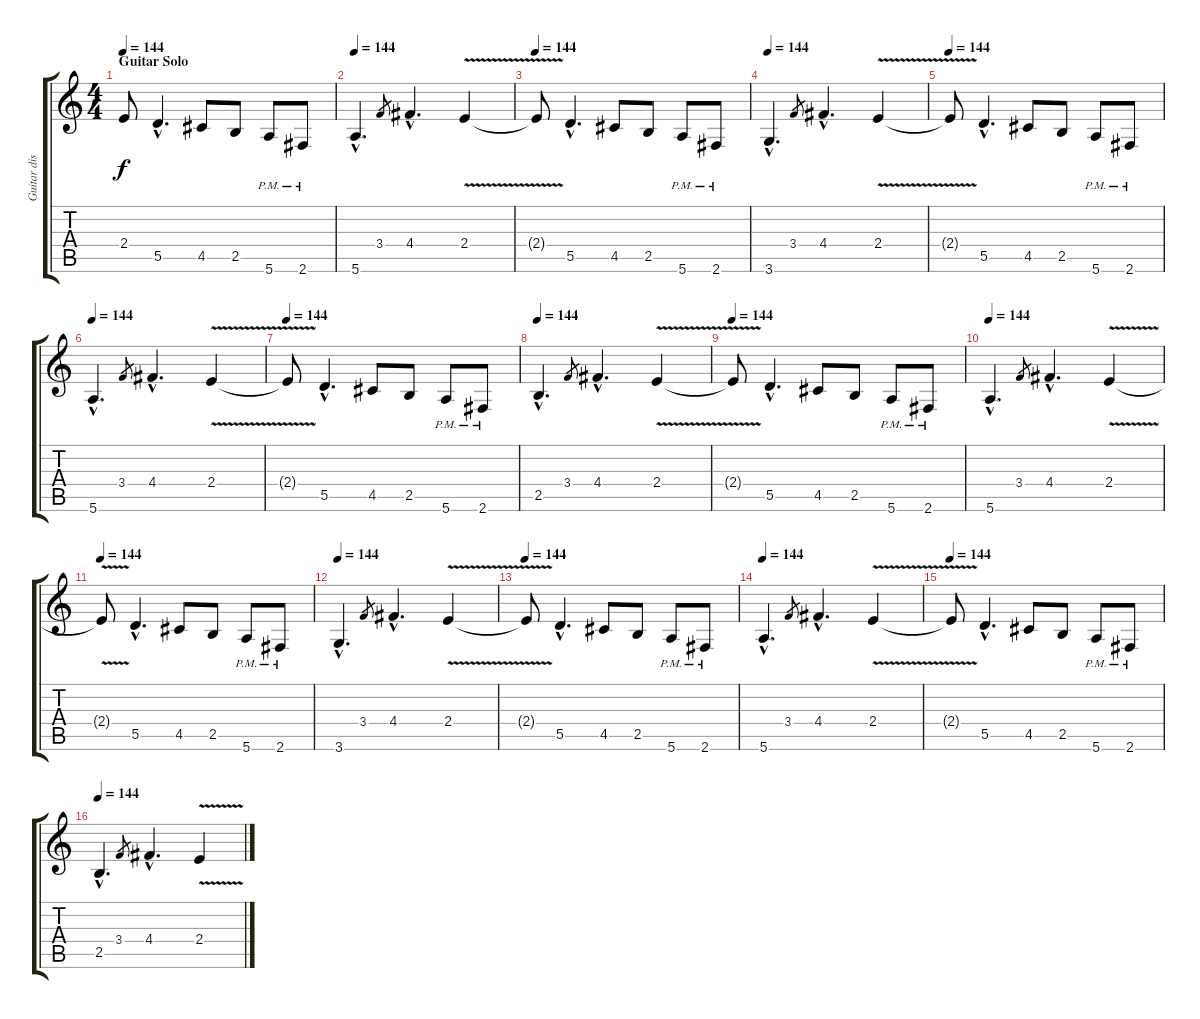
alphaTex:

\track ("Guitar distortion 4" "Guitar dis") {instrument distortionguitar}
\staff {score tabs}
\tuning (E4 B3 G3 D3 A2 E2) {hide}
\ts (4 4)
\section ("" "Guitar Solo")
\tempo 144
\clef g2
\ks c
2.4{t}.8{dy f} 5.5{hac}.4{d} 4.5.8 2.5.8 5.6{pm}.8 2.6{pm}.8 |
\tempo 144
5.6{hac}.4{d} 3.4.8{gr} 4.4{hac}.4{d} 2.4{v}.4 |
\tempo 144
2.4{t}.8 5.5{hac}.4{d} 4.5.8 2.5.8 5.6{pm}.8 2.6{pm}.8 |
\tempo 144
3.6{hac}.4{d} 3.4.8{gr} 4.4{hac}.4{d} 2.4{v}.4 |
\tempo 144
2.4{t}.8 5.5{hac}.4{d} 4.5.8 2.5.8 5.6{pm}.8 2.6{pm}.8 |
\tempo 144
5.6{hac}.4{d} 3.4.8{gr} 4.4{hac}.4{d} 2.4{v}.4 |
\tempo 144
2.4{t}.8 5.5{hac}.4{d} 4.5.8 2.5.8 5.6{pm}.8 2.6{pm}.8 |
\tempo 144
2.5{hac}.4{d} 3.4.8{gr} 4.4{hac}.4{d} 2.4{v}.4 |
\tempo 144
2.4{t}.8 5.5{hac}.4{d} 4.5.8 2.5.8 5.6{pm}.8 2.6{pm}.8 |
\tempo 144
5.6{hac}.4{d} 3.4.8{gr} 4.4{hac}.4{d} 2.4{v}.4 |
\tempo 144
2.4{t}.8 5.5{hac}.4{d} 4.5.8 2.5.8 5.6{pm}.8 2.6{pm}.8 |
\tempo 144
3.6{hac}.4{d} 3.4.8{gr} 4.4{hac}.4{d} 2.4{v}.4 |
\tempo 144
2.4{t}.8 5.5{hac}.4{d} 4.5.8 2.5.8 5.6{pm}.8 2.6{pm}.8 |
\tempo 144
5.6{hac}.4{d} 3.4.8{gr} 4.4{hac}.4{d} 2.4{v}.4 |
\tempo 144
2.4{t}.8 5.5{hac}.4{d} 4.5.8 2.5.8 5.6{pm}.8 2.6{pm}.8 |
\tempo 144
2.5{hac}.4{d} 3.4.8{gr} 4.4{hac}.4{d} 2.4{v}.4
